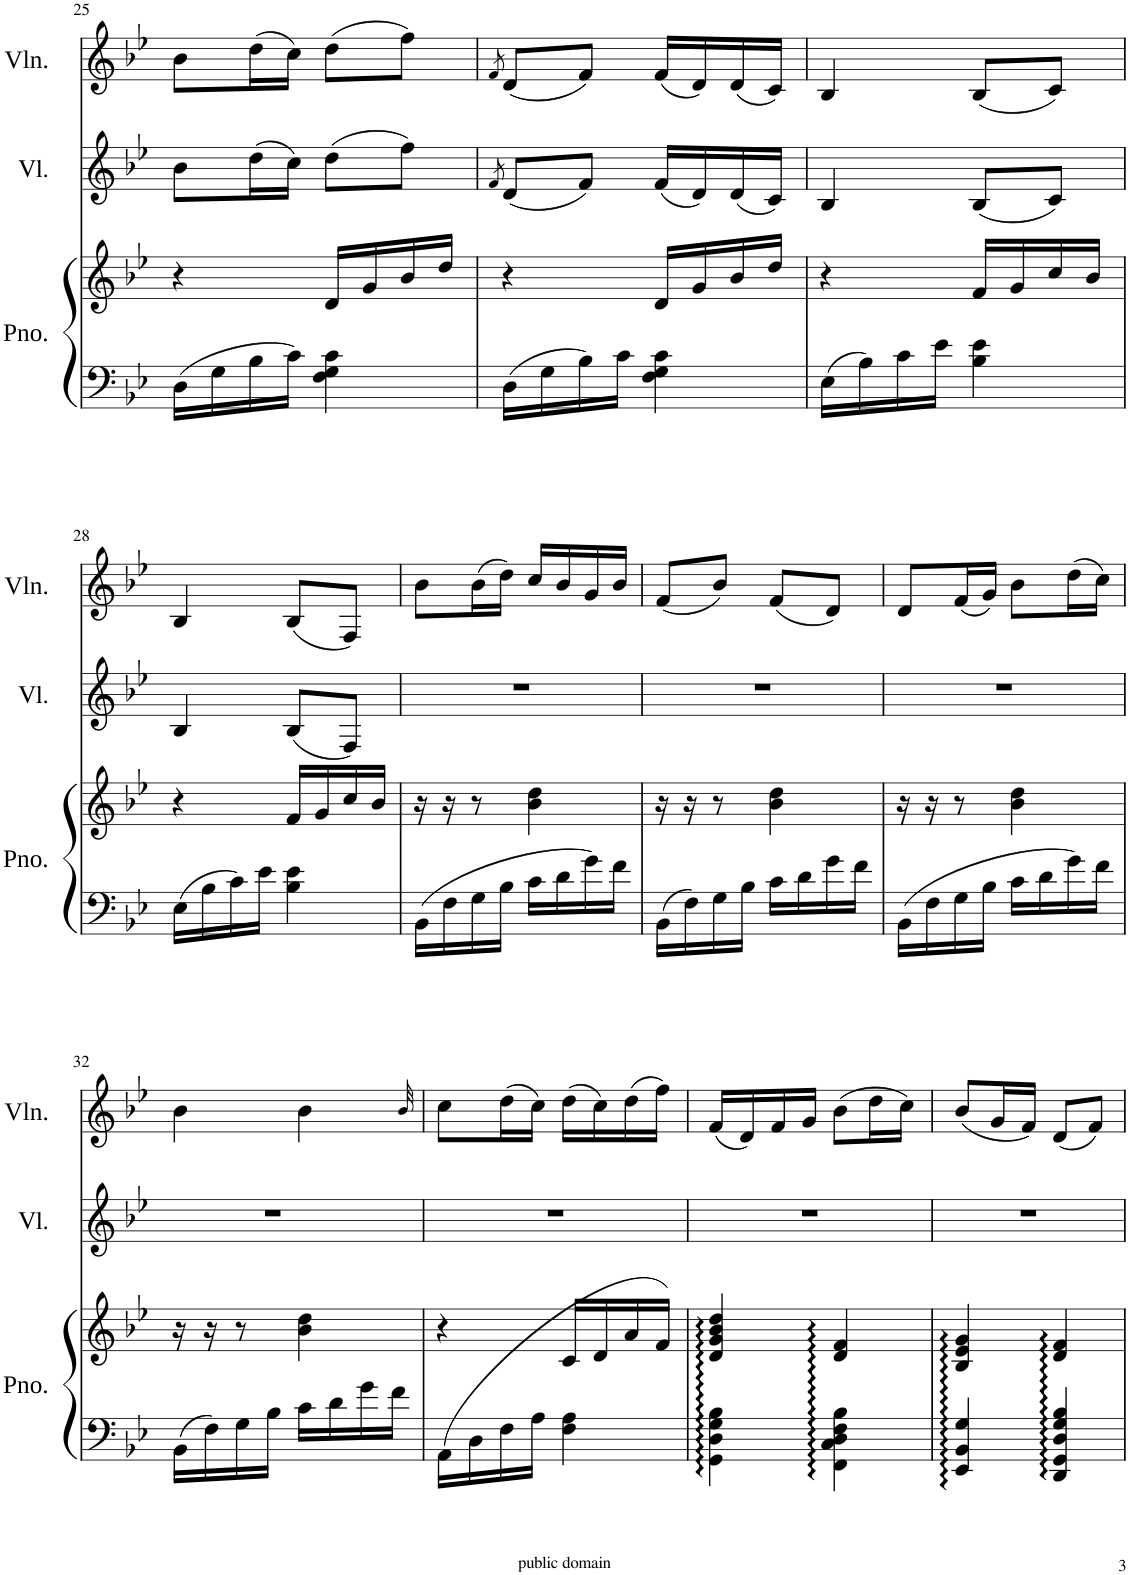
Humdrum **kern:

**kern	**kern	**kern	**kern
*part3	*part3	*part2	*part1
*staff4	*staff3	*staff2	*staff1
*I"Piano	*	*I"Violine	*I"Violin
*I'Pno.	*	*I'Vl.	*I'Vln.
!!LO:PB:g=z
*clefF4	*clefG2	*clefG2	*clefG2
*k[b-e-]	*k[b-e-]	*k[b-e-]	*k[b-e-]
*M2/4	*M2/4	*M2/4	*M2/4
=25	=25	=25	=25
16D\LL	4r	8b-\L	8b-\L
16G\	.	.	.
16B-\	.	(16dd\L	(16dd\L
16c\JJ	.	16cc\JJ)	16cc\JJ)
4F\ 4G\ 4c\	16d/LL	(8dd\L	(8dd\L
.	16g/	.	.
.	16b-/	8ff\J)	8ff\J)
.	16dd/JJ	.	.
=26	=26	=26	=26
.	.	8qf/	8qf/
16D\LL	4r	(8d/L	(8d/L
16G\	.	.	.
16B-\	.	8f/J)	8f/J)
16c\JJ	.	.	.
4F\ 4G\ 4c\	16d/LL	(16f/LL	(16f/LL
.	16g/	16d/)	16d/)
.	16b-/	(16d/	(16d/
.	16dd/JJ	16c/JJ)	16c/JJ)
=27	=27	=27	=27
16E-\LL	4r	4B-/	4B-/
16B-\	.	.	.
16c\	.	.	.
16e-\JJ	.	.	.
4B-\ 4e-\	16f/LL	(8B-/L	(8B-/L
.	16g/	.	.
.	16cc/	8c/J)	8c/J)
.	16b-/JJ	.	.
!!LO:LB:g=z
=28	=28	=28	=28
16E-\LL	4r	4B-/	4B-/
16B-\	.	.	.
16c\	.	.	.
16e-\JJ	.	.	.
4B-\ 4e-\	16f/LL	(8B-/L	(8B-/L
.	16g/	.	.
.	16cc/	8F/J)	8F/J)
.	16b-/JJ	.	.
=29	=29	=29	=29
16BB-\LL	16r	2r	8b-\L
16F\	16r	.	.
16G\	8r	.	(16b-\L
16B-\JJ	.	.	16dd\JJ)
16c\LL	4b-\ 4dd\	.	16cc/LL
16d\	.	.	16b-/
16g\	.	.	16g/
16f\JJ	.	.	16b-/JJ
=30	=30	=30	=30
16BB-\LL	16r	2r	(8f/L
16F\	16r	.	.
16G\	8r	.	8b-/J)
16B-\JJ	.	.	.
16c\LL	4b-\ 4dd\	.	(8f/L
16d\	.	.	.
16g\	.	.	8d/J)
16f\JJ	.	.	.
=31	=31	=31	=31
16BB-\LL	16r	2r	8d/L
16F\	16r	.	.
16G\	8r	.	(16f/L
16B-\JJ	.	.	16g/JJ)
16c\LL	4b-\ 4dd\	.	8b-\L
16d\	.	.	.
16g\	.	.	(16dd\L
16f\JJ	.	.	16cc\JJ)
!!LO:LB:g=z
=32	=32	=32	=32
16BB-\LL	16r	2r	4b-\
16F\	16r	.	.
16G\	8r	.	.
16B-\JJ	.	.	.
16c\LL	4b-\ 4dd\	.	4b-\
16d\	.	.	.
16g\	.	.	.
16f\JJ	.	.	.
.	.	.	32qb-/
=33	=33	=33	=33
16AA\LL	4r	2r	8cc\L
16D\	.	.	.
16F\	.	.	(16dd\L
16A\JJ	.	.	16cc\JJ)
4F\ 4A\	16c/LL	.	(16dd\LL
.	16d/	.	16cc\)
.	16a/	.	(16dd\
.	(16f/JJ	.	16ff\JJ)
=34	=34	=34	=34
4GG\ 4D\ 4G\ 4B-\	4d/ 4g/ 4b-/ 4dd/	2r	(16f/LL
.	.	.	16d/)
.	.	.	16f/
.	.	.	16g/JJ
4FF\ 4C\ 4D\ 4F\ 4B-\	4d/ 4f/	.	(8b-\L
.	.	.	16dd\L
.	.	.	16cc\JJ)
=35	=35	=35	=35
4EE-/ 4BB-/ 4G/	4B-/ 4e-/ 4g/	2r	(8b-/L
.	.	.	16g/L
.	.	.	16f/JJ)
4DD/ 4GG/ 4D/ 4G/ 4B-/	4d/ 4f/	.	(8d/L
.	.	.	8f/J)
=	=	=	=
*-	*-	*-	*-
